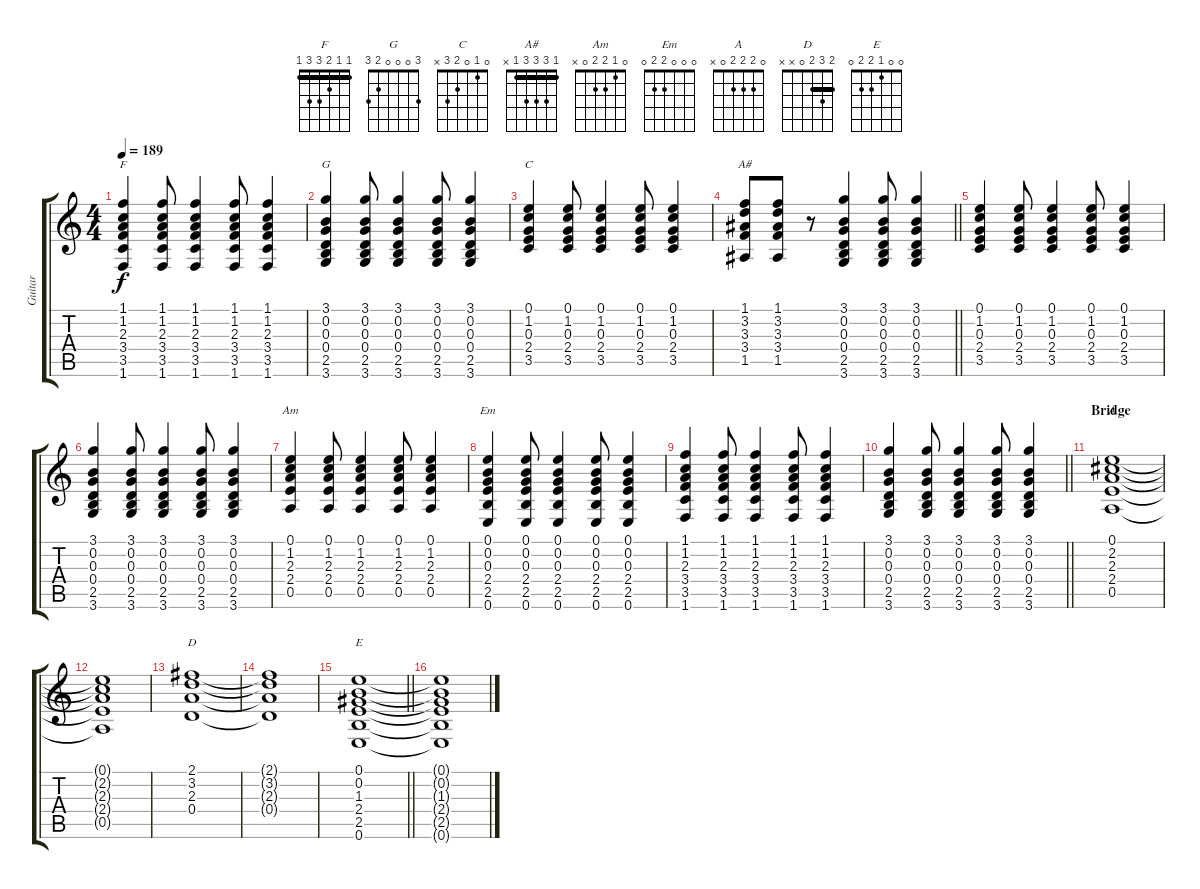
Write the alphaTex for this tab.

\track ("Guitar" "Guitar") {instrument acousticguitarsteel}
\staff {score tabs}
\tuning (E4 B3 G3 D3 A2 E2) {hide}
\chord ("F" 1 1 2 3 3 1) {barre 1}
\chord ("G" 3 0 0 0 2 3)
\chord ("C" 0 1 0 2 3 x)
\chord ("A#" 1 3 3 3 1 x) {barre 1}
\chord ("Am" 0 1 2 2 0 x)
\chord ("Em" 0 0 0 2 2 0)
\chord ("A" 0 2 2 2 0 x)
\chord ("D" 2 3 2 0 x x) {barre 2}
\chord ("E" 0 0 1 2 2 0)
\ts (4 4)
\tempo 189
\clef g2
\ks c
(1.1 1.2 2.3 3.4 3.5 1.6).4{ch "F" dy f} (1.1 1.2 2.3 3.4 3.5 1.6).8 (1.1 1.2 2.3 3.4 3.5 1.6).4 (1.1 1.2 2.3 3.4 3.5 1.6).8 (1.1 1.2 2.3 3.4 3.5 1.6).4 |
(3.1 0.2 0.3 0.4 2.5 3.6).4{ch "G"} (3.1 0.2 0.3 0.4 2.5 3.6).8 (3.1 0.2 0.3 0.4 2.5 3.6).4 (3.1 0.2 0.3 0.4 2.5 3.6).8 (3.1 0.2 0.3 0.4 2.5 3.6).4 |
(0.1 1.2 0.3 2.4 3.5).4{ch "C"} (0.1 1.2 0.3 2.4 3.5).8 (0.1 1.2 0.3 2.4 3.5).4 (0.1 1.2 0.3 2.4 3.5).8 (0.1 1.2 0.3 2.4 3.5).4 |
\barLineRight lightlight
(1.1 3.2 3.3 3.4 1.5).8{ch "A#"} (1.1 3.2 3.3 3.4 1.5).8 r.8 (3.1 0.2 0.3 0.4 2.5 3.6).4 (3.1 0.2 0.3 0.4 2.5 3.6).8 (3.1 0.2 0.3 0.4 2.5 3.6).4 |
(0.1 1.2 0.3 2.4 3.5).4 (0.1 1.2 0.3 2.4 3.5).8 (0.1 1.2 0.3 2.4 3.5).4 (0.1 1.2 0.3 2.4 3.5).8 (0.1 1.2 0.3 2.4 3.5).4 |
(3.1 0.2 0.3 0.4 2.5 3.6).4 (3.1 0.2 0.3 0.4 2.5 3.6).8 (3.1 0.2 0.3 0.4 2.5 3.6).4 (3.1 0.2 0.3 0.4 2.5 3.6).8 (3.1 0.2 0.3 0.4 2.5 3.6).4 |
(0.1 1.2 2.3 2.4 0.5).4{ch "Am"} (0.1 1.2 2.3 2.4 0.5).8 (0.1 1.2 2.3 2.4 0.5).4 (0.1 1.2 2.3 2.4 0.5).8 (0.1 1.2 2.3 2.4 0.5).4 |
(0.1 0.2 0.3 2.4 2.5 0.6).4{ch "Em"} (0.1 0.2 0.3 2.4 2.5 0.6).8 (0.1 0.2 0.3 2.4 2.5 0.6).4 (0.1 0.2 0.3 2.4 2.5 0.6).8 (0.1 0.2 0.3 2.4 2.5 0.6).4 |
(1.1 1.2 2.3 3.4 3.5 1.6).4 (1.1 1.2 2.3 3.4 3.5 1.6).8 (1.1 1.2 2.3 3.4 3.5 1.6).4 (1.1 1.2 2.3 3.4 3.5 1.6).8 (1.1 1.2 2.3 3.4 3.5 1.6).4 |
\barLineRight lightlight
(3.1 0.2 0.3 0.4 2.5 3.6).4 (3.1 0.2 0.3 0.4 2.5 3.6).8 (3.1 0.2 0.3 0.4 2.5 3.6).4 (3.1 0.2 0.3 0.4 2.5 3.6).8 (3.1 0.2 0.3 0.4 2.5 3.6).4 |
\section ("" "Bridge")
(0.1 2.2 2.3 2.4 0.5).1{ch "A"} |
(0.1{t} 2.2{t} 2.3{t} 2.4{t} 0.5{t}).1 |
(2.1 3.2 2.3 0.4).1{ch "D"} |
(2.1{t} 3.2{t} 2.3{t} 0.4{t}).1 |
\barLineRight lightlight
(0.1 0.2 1.3 2.4 2.5 0.6).1{ch "E"} |
(0.1{t} 0.2{t} 1.3{t} 2.4{t} 2.5{t} 0.6{t}).1
